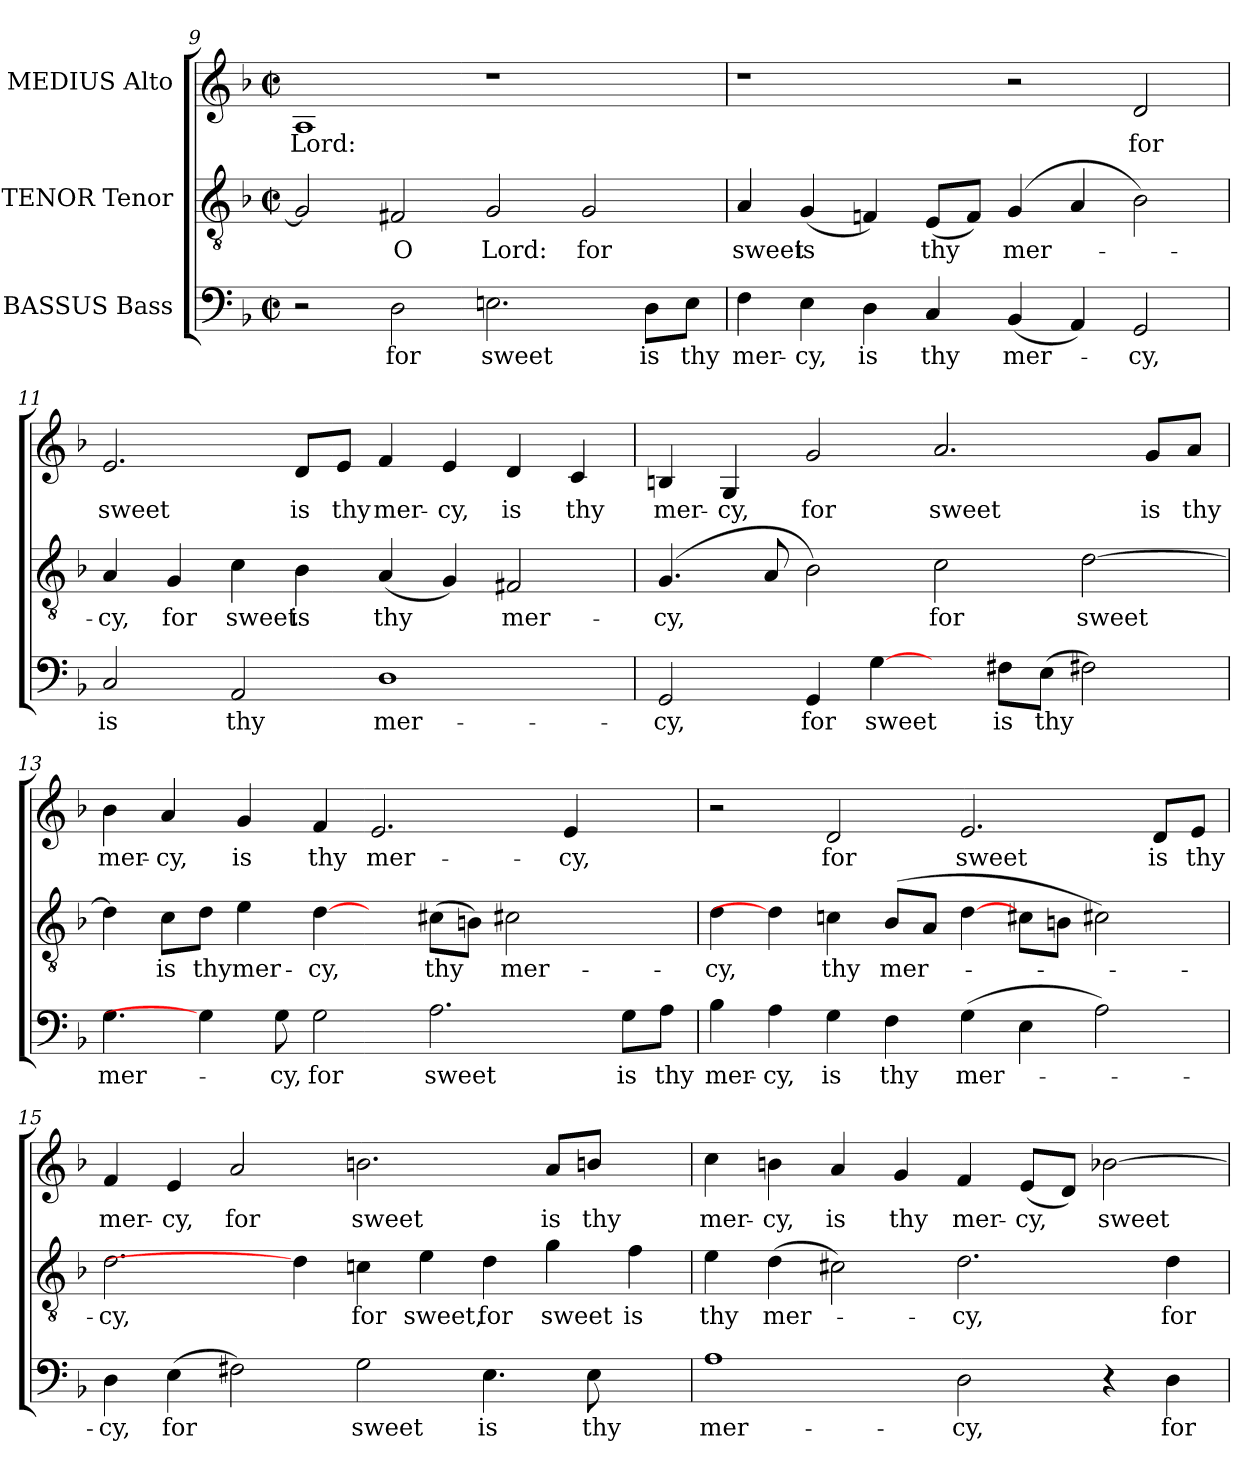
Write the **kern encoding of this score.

**kern	**text	**kern	**text	**kern	**text
*part3	*part3	*part2	*part2	*part1	*part1
*staff3	*staff3	*staff2	*staff2	*staff1	*staff1
*I"BASSUS Bass	*	*I"TENOR Tenor	*	*I"MEDIUS Alto	*
*clefF4	*	*clefGv2	*	*clefG2	*
*k[b-]	*	*k[b-]	*	*k[b-]	*
*F:	*	*F:	*	*F:	*
*M2/2	*	*M2/2	*	*M2/2	*
*met(c|)	*	*met(c|)	*	*met(c|)	*
=9	=9	=9	=9	=9	=9
!	!	!	!	!	!LO:LY:b
2rE	.	2G/]	.	1A	Lord:
!	!LO:LY:b	!	!LO:LY:b	!	!
2D\	for	2F#X/	O	.	.
!	!LO:LY:b	!	!LO:LY:b	!	!
2.En\	sweet	2G/	Lord:	1r	.
!	!	!	!LO:LY:b	!	!
.	.	2G/	for	.	.
!	!LO:LY:b	!	!	!	!
8D\L	is	.	.	.	.
!	!LO:LY:b	!	!	!	!
8E\J	thy	.	.	.	.
!!LO:PB:g=z
=10	=10	=10	=10	=10	=10
!	!LO:LY:b	!	!LO:LY:b	!	!
4F\	mer-	4A/	sweet	1r	.
!	!LO:LY:b	!	!LO:LY:b	!	!
4E\	-cy,	(<4G/	is	.	.
!	!LO:LY:b	!	!	!	!
4D\	is	4Fni/)	.	.	.
!	!LO:LY:b	!	!LO:LY:b	!	!
4C/	thy	(<8E/L	thy	.	.
.	.	8F/J)	.	.	.
!	!LO:LY:b	!	!LO:LY:b	!	!
(<4BB-/	mer-	(>4G/	mer-	2r	.
4AA/)	.	4A/	.	.	.
!	!LO:LY:b	!	!	!	!LO:LY:b
2GG/	-cy,	2B-\)	.	2d/	for
=11	=11	=11	=11	=11	=11
!	!LO:LY:b	!	!LO:LY:b	!	!LO:LY:b
2C/	is	4A/	-cy,	2.e/	sweet
!	!	!	!LO:LY:b	!	!
.	.	4G/	for	.	.
!	!LO:LY:b	!	!LO:LY:b	!	!
2AA/	thy	4c\	sweet	.	.
!	!	!	!LO:LY:b	!	!LO:LY:b
.	.	4B-\	is	8d/L	is
!	!	!	!	!	!LO:LY:b
.	.	.	.	8e/J	thy
!	!LO:LY:b	!	!LO:LY:b	!	!LO:LY:b
1D	mer-	(<4A/	thy	4f/	mer-
!	!	!	!	!	!LO:LY:b
.	.	4G/)	.	4e/	-cy,
!	!	!	!LO:LY:b	!	!LO:LY:b
.	.	2F#X/	mer-	4d/	is
!	!	!	!	!	!LO:LY:b
.	.	.	.	4c/	thy
=12	=12	=12	=12	=12	=12
!	!LO:LY:b	!	!LO:LY:b	!	!LO:LY:b
2GG/	-cy,	(>4.G/	-cy,	4Bn/	mer-
!	!	!	!	!	!LO:LY:b
.	.	.	.	4G/	-cy,
.	.	8A/	.	.	.
!	!LO:LY:b	!	!	!	!LO:LY:b
4GG/	for	2B-\)	.	2g/	for
!	!LO:LY:b	!	!	!	!
[4G\	sweet	.	.	.	.
!	!	!	!LO:LY:b	!	!LO:LY:b
4ryy	.	2c\	for	2.a/	sweet
!	!LO:LY:b	!	!	!	!
8F#X\L	is	.	.	.	.
!	!LO:LY:b	!	!	!	!
(>8E\J	thy	.	.	.	.
!	!	!	!LO:LY:b	!	!
2F#X\)	.	[2d\	sweet	.	.
!	!	!	!	!	!LO:LY:b
.	.	.	.	8g/L	is
!	!	!	!	!	!LO:LY:b
.	.	.	.	8a/J	thy
!!LO:LB:g=z
=13	=13	=13	=13	=13	=13
!	!LO:LY:b	!	!	!	!LO:LY:b
4.G\	mer-	4d\]	.	4b-\	mer-
!	!	!	!LO:LY:b	!	!LO:LY:b
.	.	8c\L	is	4a/	-cy,
!	!	!	!LO:LY:b	!	!
4G\]	.	8d\J	thy	.	.
!	!	!	!LO:LY:b	!	!LO:LY:b
.	.	4e\	mer-	4g/	is
!	!LO:LY:b	!	!	!	!
8G\	-cy,	.	.	.	.
!	!LO:LY:b	!	!LO:LY:b	!	!LO:LY:b
2G\	for	[4d\	-cy,	4f/	thy
!	!	!	!	!	!LO:LY:b
.	.	4ryy	.	2.e/	mer-
!	!LO:LY:b	!	!LO:LY:b	!	!
2.A\	sweet	(>8c#X\L	thy	.	.
.	.	8Bn\J)	.	.	.
!	!	!	!LO:LY:b	!	!
.	.	2c#X\	mer-	.	.
!	!	!	!	!	!LO:LY:b
.	.	.	.	4e/	-cy,
!	!LO:LY:b	!	!	!	!
8G\L	is	4ryy	.	4ryy	.
!	!LO:LY:b	!	!	!	!
8A\J	thy	.	.	.	.
=14	=14	=14	=14	=14	=14
!	!LO:LY:b	!	!LO:LY:b	!	!
4B-\	mer-	4d\	-cy,	2r	.
!	!LO:LY:b	!	!	!	!
4A\	-cy,	4d\]	.	.	.
!	!LO:LY:b	!	!LO:LY:b	!	!LO:LY:b
4G\	is	4cni\	thy	2d/	for
!	!LO:LY:b	!	!LO:LY:b	!	!
4F\	thy	(>8B-/L	mer-	.	.
.	.	8A/J	.	.	.
!	!LO:LY:b	!	!	!	!LO:LY:b
(>4G\	mer-	[4d\	.	2.e/	sweet
4E\	.	8c#X\L	.	.	.
.	.	8Bni\J	.	.	.
2A\)	.	2c#X\)	.	.	.
!	!	!	!	!	!LO:LY:b
.	.	.	.	8d/L	is
!	!	!	!	!	!LO:LY:b
.	.	.	.	8e/J	thy
=15	=15	=15	=15	=15	=15
!	!LO:LY:b	!	!LO:LY:b	!	!LO:LY:b
4D\	-cy,	2.d\	-cy,	4f/	mer-
!	!LO:LY:b	!	!	!	!LO:LY:b
(>4E\	for	.	.	4e/	-cy,
!	!	!	!	!	!LO:LY:b
2F#X\)	.	.	.	2a/	for
.	.	4d\]	.	.	.
!	!LO:LY:b	!	!LO:LY:b	!	!LO:LY:b
2G\	sweet	4cni\	for	2.bn\	sweet
!	!	!	!LO:LY:b	!	!
.	.	4e\	sweet,	.	.
!	!LO:LY:b	!	!LO:LY:b	!	!
4.E\	is	4d\	for	.	.
!	!	!	!LO:LY:b	!	!LO:LY:b
.	.	4g\	sweet	8a/L	is
!	!LO:LY:b	!	!	!	!LO:LY:b
8E\	thy	.	.	8bni/J	thy
!	!	!	!LO:LY:b	!	!
4ryy	.	4f\	is	4ryy	.
!!LO:LB:g=z
=16	=16	=16	=16	=16	=16
!	!LO:LY:b	!	!LO:LY:b	!	!LO:LY:b
1A	mer-	4e\	thy	4cc\	mer-
!	!	!	!LO:LY:b	!	!LO:LY:b
.	.	(>4d\	mer-	4bn\	-cy,
!	!	!	!	!	!LO:LY:b
.	.	2c#X\)	.	4a/	is
!	!	!	!	!	!LO:LY:b
.	.	.	.	4g/	thy
!	!LO:LY:b	!	!LO:LY:b	!	!LO:LY:b
2D\	-cy,	2.d\	-cy,	4f/	mer-
!	!	!	!	!	!LO:LY:b
.	.	.	.	(<8e/L	-cy,
.	.	.	.	8d/J)	.
!	!	!	!	!	!LO:LY:b
4r	.	.	.	[2b-i\	sweet
!	!LO:LY:b	!	!LO:LY:b	!	!
4D\	for	4d\	for	.	.
=	=	=	=	=	=
*-	*-	*-	*-	*-	*-
